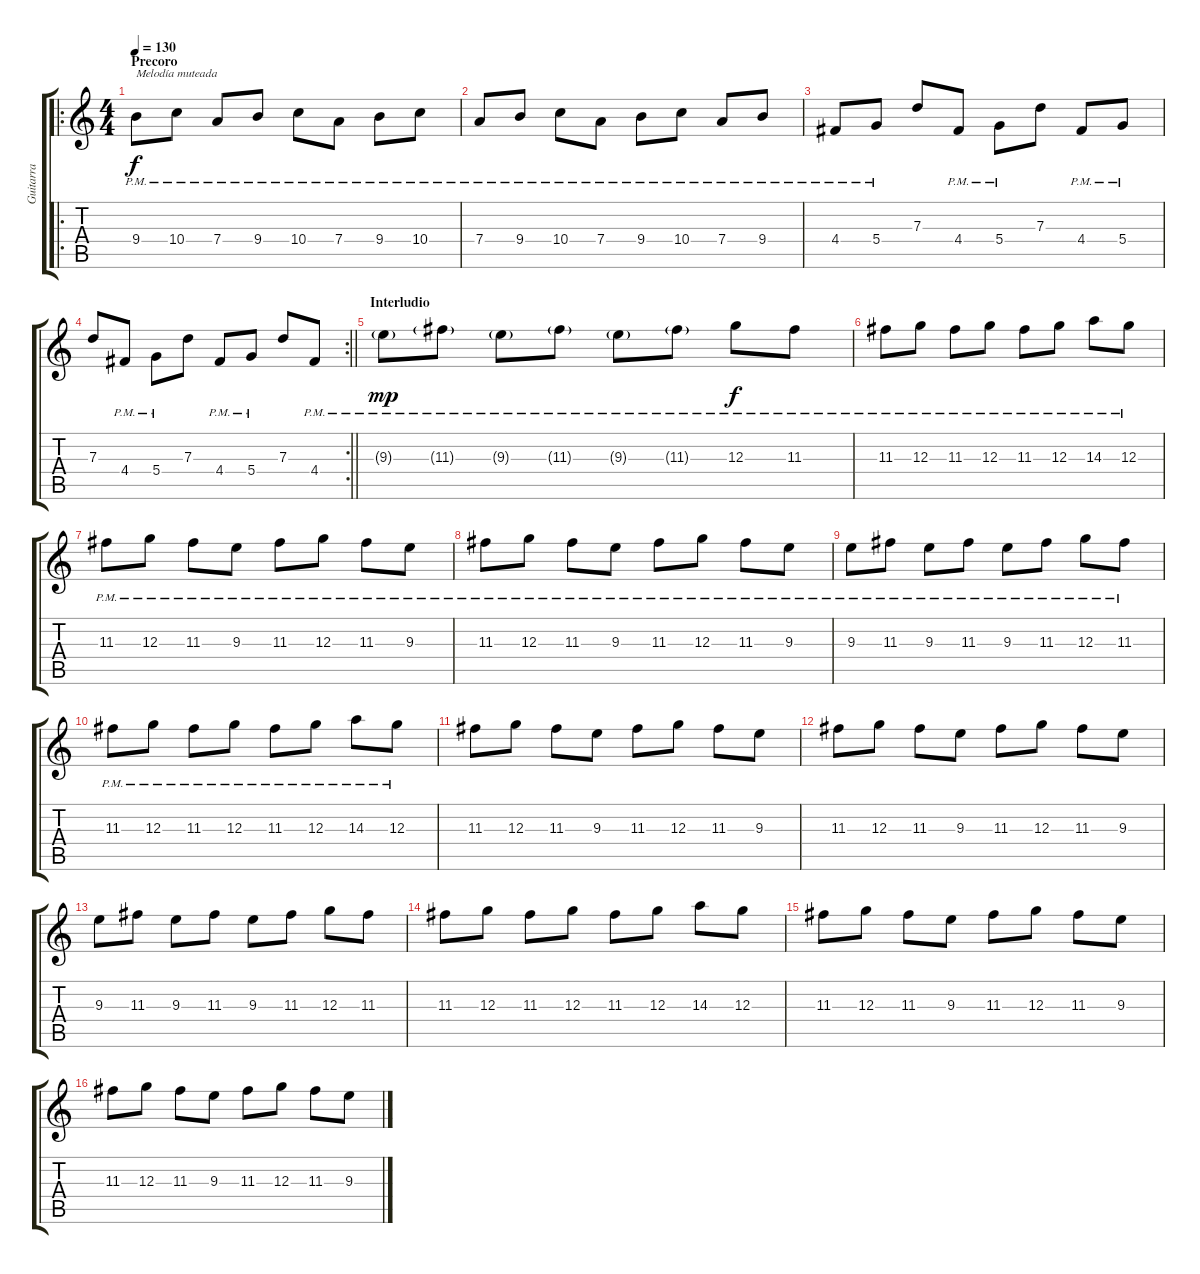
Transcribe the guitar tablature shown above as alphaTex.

\track ("Guitarra" "Guitarra") {instrument overdrivenguitar}
\staff {score tabs}
\tuning (E4 B3 G3 D3 A2 E2) {hide}
\ro
\ts (4 4)
\section ("" "Precoro")
\tempo 130
\clef g2
\ks c
9.4{pm}.8{txt "Melodía muteada" dy f} 10.4{pm}.8 7.4{pm}.8 9.4{pm}.8 10.4{pm}.8 7.4{pm}.8 9.4{pm}.8 10.4{pm}.8 |
7.4{pm}.8 9.4{pm}.8 10.4{pm}.8 7.4{pm}.8 9.4{pm}.8 10.4{pm}.8 7.4{pm}.8 9.4{pm}.8 |
4.4{pm}.8 5.4{pm}.8 7.3.8 4.4{pm}.8 5.4{pm}.8 7.3.8 4.4{pm}.8 5.4{pm}.8 |
\rc 2
\barLineRight lightlight
7.3.8 4.4{pm}.8 5.4{pm}.8 7.3.8 4.4{pm}.8 5.4{pm}.8 7.3.8 4.4{pm}.8 |
\section ("" "Interludio")
9.3{g pm}.8{dy mp} 11.3{g pm}.8 9.3{g pm}.8 11.3{g pm}.8 9.3{g pm}.8 11.3{g pm}.8 12.3{pm}.8{dy f} 11.3{pm}.8 |
11.3{pm}.8 12.3{pm}.8 11.3{pm}.8 12.3{pm}.8 11.3{pm}.8 12.3{pm}.8 14.3{pm}.8 12.3{pm}.8 |
11.3{pm}.8 12.3{pm}.8 11.3{pm}.8 9.3{pm}.8 11.3{pm}.8 12.3{pm}.8 11.3{pm}.8 9.3{pm}.8 |
11.3{pm}.8 12.3{pm}.8 11.3{pm}.8 9.3{pm}.8 11.3{pm}.8 12.3{pm}.8 11.3{pm}.8 9.3{pm}.8 |
9.3{pm}.8 11.3{pm}.8 9.3{pm}.8 11.3{pm}.8 9.3{pm}.8 11.3{pm}.8 12.3{pm}.8 11.3{pm}.8 |
11.3{pm}.8 12.3{pm}.8 11.3{pm}.8 12.3{pm}.8 11.3{pm}.8 12.3{pm}.8 14.3{pm}.8 12.3{pm}.8 |
11.3.8 12.3.8 11.3.8 9.3.8 11.3.8 12.3.8 11.3.8 9.3.8 |
11.3.8 12.3.8 11.3.8 9.3.8 11.3.8 12.3.8 11.3.8 9.3.8 |
9.3.8 11.3.8 9.3.8 11.3.8 9.3.8 11.3.8 12.3.8 11.3.8 |
11.3.8 12.3.8 11.3.8 12.3.8 11.3.8 12.3.8 14.3.8 12.3.8 |
11.3.8 12.3.8 11.3.8 9.3.8 11.3.8 12.3.8 11.3.8 9.3.8 |
11.3.8 12.3.8 11.3.8 9.3.8 11.3.8 12.3.8 11.3.8 9.3.8
